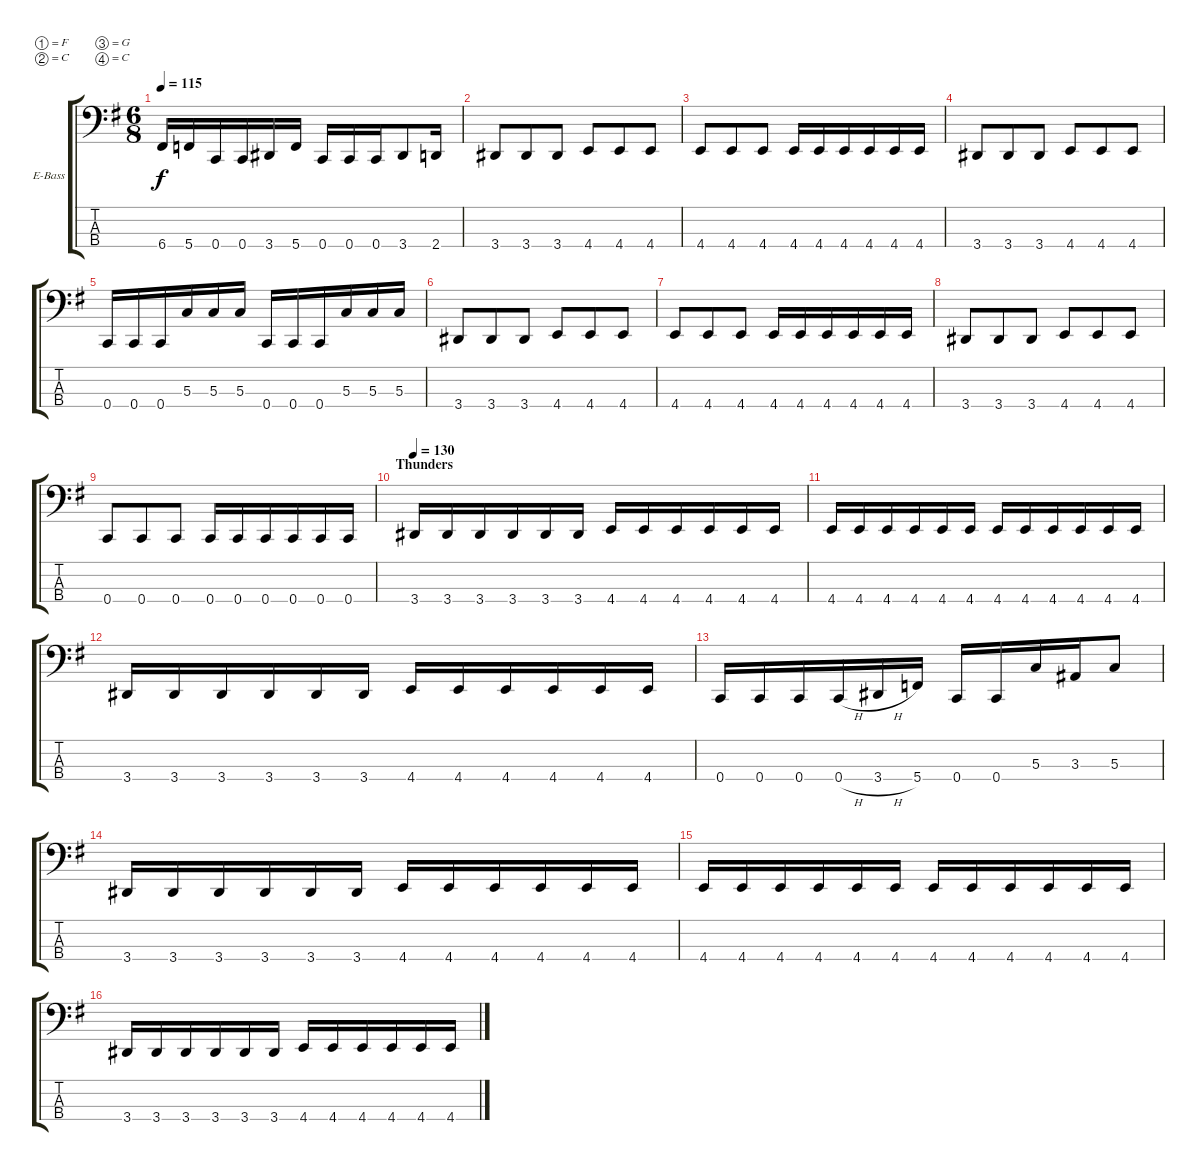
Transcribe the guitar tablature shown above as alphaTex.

\bracketExtendMode groupsimilarinstruments
\firstSystemTrackNameOrientation horizontal
\otherSystemsTrackNameOrientation horizontal
\track ("Electric Bass" "E-Bass") {instrument electricbassfinger}
\staff {score tabs}
\tuning (F2 C2 G1 C1)
\ts (6 8)
\tempo 115
\clef f4
\ks eminor
6.4.16{dy f} 5.4.16 0.4.16 0.4.16 3.4.16 5.4.16 0.4.16 0.4.16 0.4.16 3.4.8 2.4.16 |
3.4.8 3.4.8 3.4.8 4.4.8 4.4.8 4.4.8 |
4.4.8 4.4.8 4.4.8 4.4.16 4.4.16 4.4.16 4.4.16 4.4.16 4.4.16 |
3.4.8 3.4.8 3.4.8 4.4.8 4.4.8 4.4.8 |
0.4.16 0.4.16 0.4.16 5.3.16 5.3.16 5.3.16 0.4.16 0.4.16 0.4.16 5.3.16 5.3.16 5.3.16 |
3.4.8 3.4.8 3.4.8 4.4.8 4.4.8 4.4.8 |
4.4.8 4.4.8 4.4.8 4.4.16 4.4.16 4.4.16 4.4.16 4.4.16 4.4.16 |
3.4.8 3.4.8 3.4.8 4.4.8 4.4.8 4.4.8 |
0.4.8 0.4.8 0.4.8 0.4.16 0.4.16 0.4.16 0.4.16 0.4.16 0.4.16 |
\section ("" "Thunders")
\tempo 130
3.4.16 3.4.16 3.4.16 3.4.16 3.4.16 3.4.16 4.4.16 4.4.16 4.4.16 4.4.16 4.4.16 4.4.16 |
4.4.16 4.4.16 4.4.16 4.4.16 4.4.16 4.4.16 4.4.16 4.4.16 4.4.16 4.4.16 4.4.16 4.4.16 |
3.4.16 3.4.16 3.4.16 3.4.16 3.4.16 3.4.16 4.4.16 4.4.16 4.4.16 4.4.16 4.4.16 4.4.16 |
0.4.16 0.4.16 0.4.16 0.4{h}.16 3.4{h}.16 5.4.16 0.4.16 0.4.16 5.3.16 3.3.16 5.3.8 |
3.4.16 3.4.16 3.4.16 3.4.16 3.4.16 3.4.16 4.4.16 4.4.16 4.4.16 4.4.16 4.4.16 4.4.16 |
4.4.16 4.4.16 4.4.16 4.4.16 4.4.16 4.4.16 4.4.16 4.4.16 4.4.16 4.4.16 4.4.16 4.4.16 |
3.4.16 3.4.16 3.4.16 3.4.16 3.4.16 3.4.16 4.4.16 4.4.16 4.4.16 4.4.16 4.4.16 4.4.16
